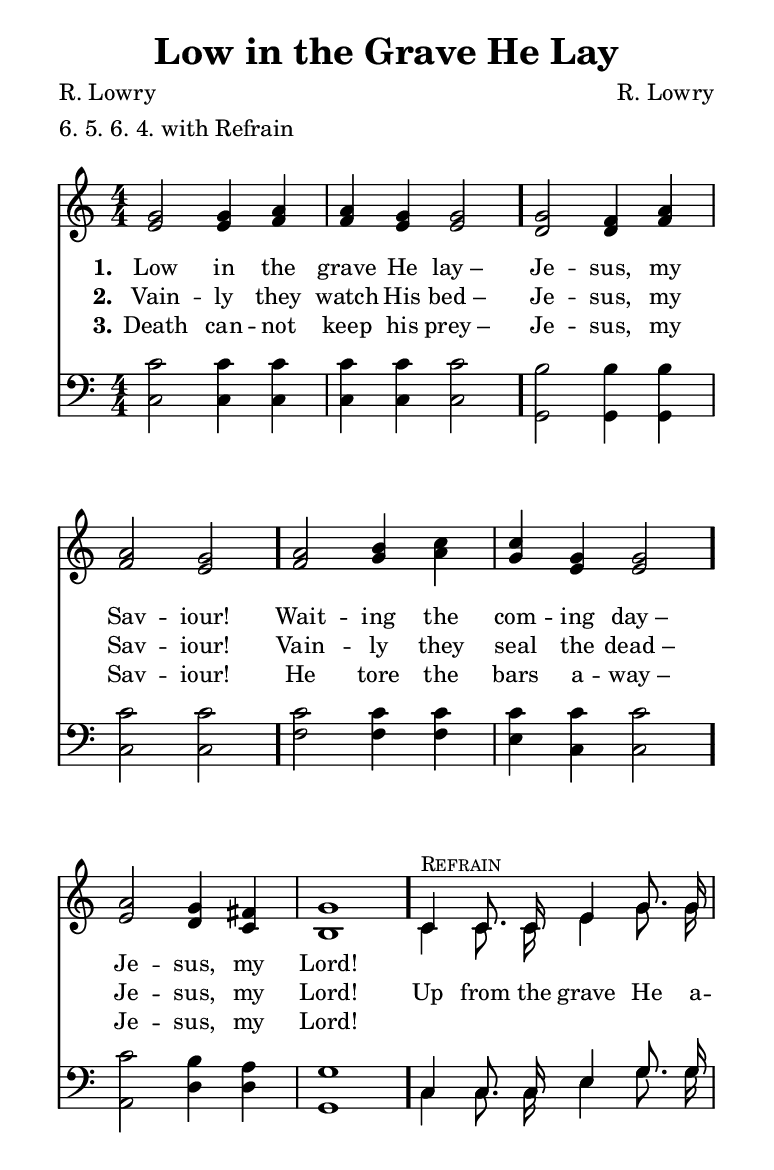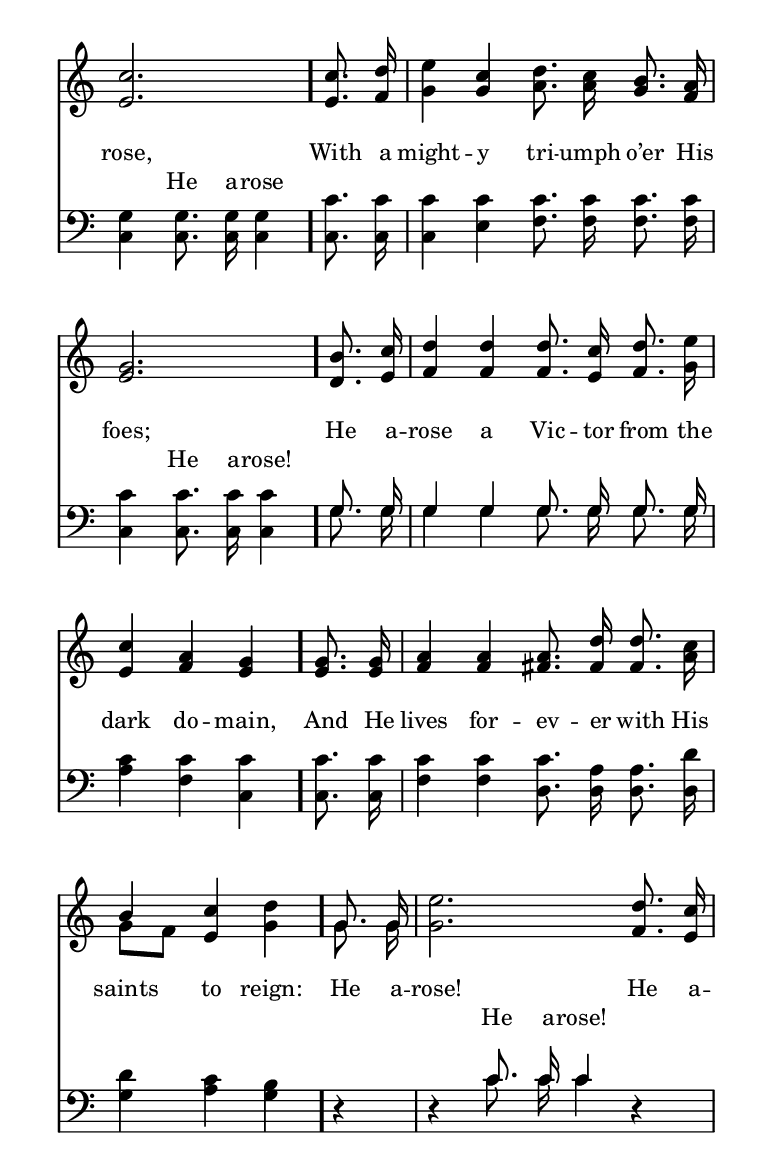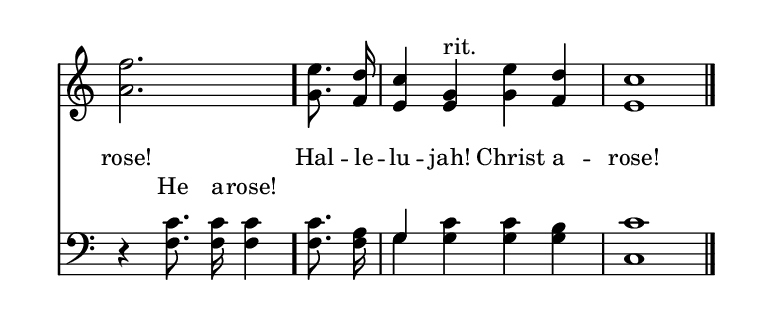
\include "common/global.ily"
\paper {
  \include "common/paper.ily"
  ragged-last-bottom = ##t
  systems-per-page = #(cond (is-eogsized 4) (#t #f))
  system-count = #(cond (is-eogsized 6) (#t #f))
}

\header{
  hymnnumber = "175"
  title = "Low in the Grave He Lay"
  tunename = "Christ Arose"
  meter = "6. 5. 6. 4. with Refrain"
  poet = "R. Lowry"
  composer = "R. Lowry"
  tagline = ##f
}

global = {
  \include "common/overrides.ily"
  \override Staff.TimeSignature.style = #'numbered
  \time 4/4
  \override Score.MetronomeMark.transparent = ##t % hide all fermata changes too
  \tempo 4=110
  \key c \major
  \autoBeamOff
}

notesSoprano = {
\global
\relative c'' {

  g2 g4 a | a g g2 |
  g2 f4 a | a2 g |
  a2 b4 c | c g g2 |
  a2 g4 fis | g1 |

  << s^\markup { \small \caps "Refrain" }
  { c,4 c8. c16 e4 g8. g16 | c2. } >>
  c8. d16 | e4 c d8. c16 b8. a16 | g2.
  b8. c16 | d4 d d8. c16 d8. e16 | c4 a g
  g8. g16 | a4 a a8. d16 d8. c16 | b4 c d
  g,8. g16 | e'2. d8. c16 | f2.
  e8. d16 | c4 g^\markup{rit.} e' d | c1

  \bar "|."

}
}

notesAlto = {
\global
\relative e' {

  e2 e4 f | f e e2 |
  d2 d4 f | f2 e2 |
  f2 g4 a | g e e2 |
  e2 d4 c | b1 |


  c4 c8. c16 e4 g8. g16 | e2.
  e8. f16 | g4 g a8. a16 g8. f16 | e2.
  d8. e16 | f4 f f8. e16 f8. g16 | e4 f e
  e8. e16 | f4 f fis8. fis16 fis8. a16 | g8[ f] e4 g
  g8. g16 | g2. f8. e16 | a2.
  g8. f16 | e4 e g f | e1 |

}
}

notesTenor = {
\global
\relative a {

  c2 c4 c | c c c2 |
  b2 b4 b | c2 c |
  c2 c4 c | c c c2 |
  c2 b4 a | g1 |

  c,4 c8. c16 e4 g8. g16 | g4 g8. g16 g4
  c8. c16 | c4 c c8. c16 c8. c16 c4 c8. c16 c4
  g8. g16 | g4 g g8. g16 g8. g16 | c4 c c
  c8. c16 | c4 c c8. a16 a8. d16 | d4 c b
  r4 r c8. c16 c4 r4 | r c8. c16 c4
  c8. a16 | g4 c c b | c1 |

}
}

notesBass = {
\global
\relative f {

  c2 c4 c | c c c2 |
  g2 g4 g | c2 c |
  f2 f4 f | e c c2 |
  a2 d4 d | g,1 |

  c4 c8. c16 e4 g8. g16 | c,4 c8. c16 c4
  c8. c16 | c4 e f8. f16 f8. f16 | c4 c8. c16 c4
  g'8. g16 | g4 g g8. g16 g8. g16 | a4 f c
  c8. c16 | f4 f d8. d16 d8. d16 | g4 a g
  r4 r c8. c16 c4 r4 | r f,8. f16 f4
  f8. f16 | g4 g g g | c,1 |

}
}

Refrain = \lyricmode {

Up from the grave He a -- rose, \bar "."
With a might -- y tri -- umph o’er His foes; \bar "."
He a -- rose a Vic -- tor from the dark do -- main, \bar "."
And He lives for -- ev -- er with His saints to reign: \bar "."
He a -- rose! He a -- rose! \bar "."
Hal -- le -- lu -- jah! Christ a -- rose! \bar "."

}

wordsA = \lyricmode {
\set stanza = "1."

Low in the grave He lay_– \bar "."
Je -- sus, my Sav -- iour! \bar "."
Wait -- ing the com -- ing day_– \bar "."
Je -- sus, my Lord! \bar "."

}

wordsB = \lyricmode {
\set stanza = "2."

Vain -- ly they watch His bed_–
Je -- sus, my Sav -- iour!
Vain -- ly they seal the dead_–
Je -- sus, my Lord!

\Refrain

}

wordsC = \lyricmode {
\set stanza = "3."

Death can -- not keep his prey_–
Je -- sus, my Sav -- iour!
He tore the bars a -- way_–
Je -- sus, my Lord!

}

underWords = \lyricmode {

{ \repeat unfold 28 \skip 4 }
He a -- rose
{ \repeat unfold 9 \skip 4 }
He a -- rose!
{ \repeat unfold 22 \skip 4 }
He a -- rose!
He a -- rose!

}

\score {
  \context ChoirStaff <<
    \context Staff = upper <<
      \set Staff.autoBeaming = ##f
      \set ChoirStaff.systemStartDelimiter = #'SystemStartBar
      \set ChoirStaff.printPartCombineTexts = ##f
      \partcombine #'(2 . 9) \notesSoprano \notesAlto
      \context NullVoice = sopranos { \voiceOne << \notesSoprano >> }
      \context Lyrics = one   \lyricsto sopranos \wordsA
      \context Lyrics = two   \lyricsto sopranos \wordsB
      \context Lyrics = three \lyricsto sopranos \wordsC
    >>
    \context Staff = men <<
      \set Staff.autoBeaming = ##f
      \clef bass
      \set ChoirStaff.printPartCombineTexts = ##f
      \partcombine #'(2 . 9) \notesTenor \notesBass
      \context NullVoice = tenors { \voiceOne << \notesTenor >> }
    >>
    \context Lyrics = three \lyricsto tenors \underWords
  >>
  \layout {
    \include "common/layout.ily"
  }
  \midi{
    \include "common/midi.ily"
  }
}

\version "2.19.49"  % necessary for upgrading to future LilyPond versions.

% vi:set et ts=2 sw=2 ai nocindent syntax=lilypond:
